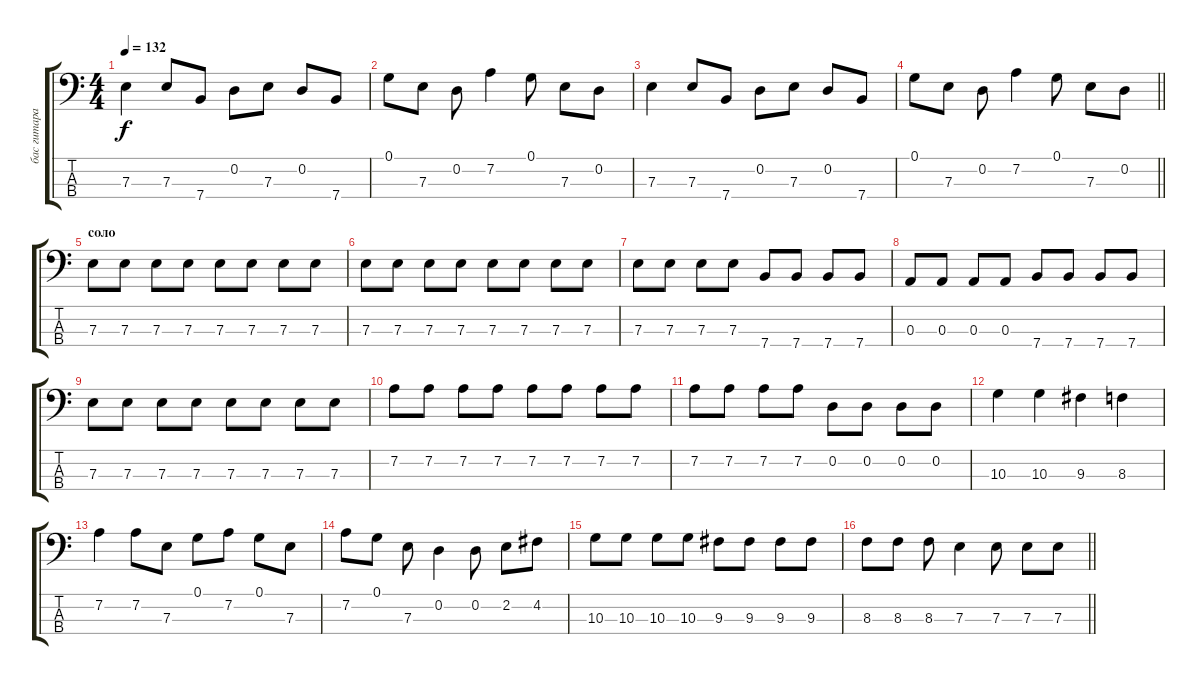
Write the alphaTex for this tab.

\track ("бас гитара" "бас гитара") {instrument electricbassfinger}
\staff {score tabs}
\tuning (G2 D2 A1 E1) {hide}
\ts (4 4)
\tempo 132
\clef f4
\ks c
7.3.4{dy f} 7.3.8 7.4.8 0.2.8 7.3.8 0.2.8 7.4.8 |
0.1.8 7.3.8 0.2.8 7.2.4 0.1.8 7.3.8 0.2.8 |
7.3.4 7.3.8 7.4.8 0.2.8 7.3.8 0.2.8 7.4.8 |
\barLineRight lightlight
0.1.8 7.3.8 0.2.8 7.2.4 0.1.8 7.3.8 0.2.8 |
\section ("" "соло")
7.3.8 7.3.8 7.3.8 7.3.8 7.3.8 7.3.8 7.3.8 7.3.8 |
7.3.8 7.3.8 7.3.8 7.3.8 7.3.8 7.3.8 7.3.8 7.3.8 |
7.3.8 7.3.8 7.3.8 7.3.8 7.4.8 7.4.8 7.4.8 7.4.8 |
0.3.8 0.3.8 0.3.8 0.3.8 7.4.8 7.4.8 7.4.8 7.4.8 |
7.3.8 7.3.8 7.3.8 7.3.8 7.3.8 7.3.8 7.3.8 7.3.8 |
7.2.8 7.2.8 7.2.8 7.2.8 7.2.8 7.2.8 7.2.8 7.2.8 |
7.2.8 7.2.8 7.2.8 7.2.8 0.2.8 0.2.8 0.2.8 0.2.8 |
10.3.4 10.3.4 9.3.4 8.3.4 |
7.2.4 7.2.8 7.3.8 0.1.8 7.2.8 0.1.8 7.3.8 |
7.2.8 0.1.8 7.3.8 0.2.4 0.2.8 2.2.8 4.2.8 |
10.3.8 10.3.8 10.3.8 10.3.8 9.3.8 9.3.8 9.3.8 9.3.8 |
\barLineRight lightlight
8.3.8 8.3.8 8.3.8 7.3.4 7.3.8 7.3.8 7.3.8
